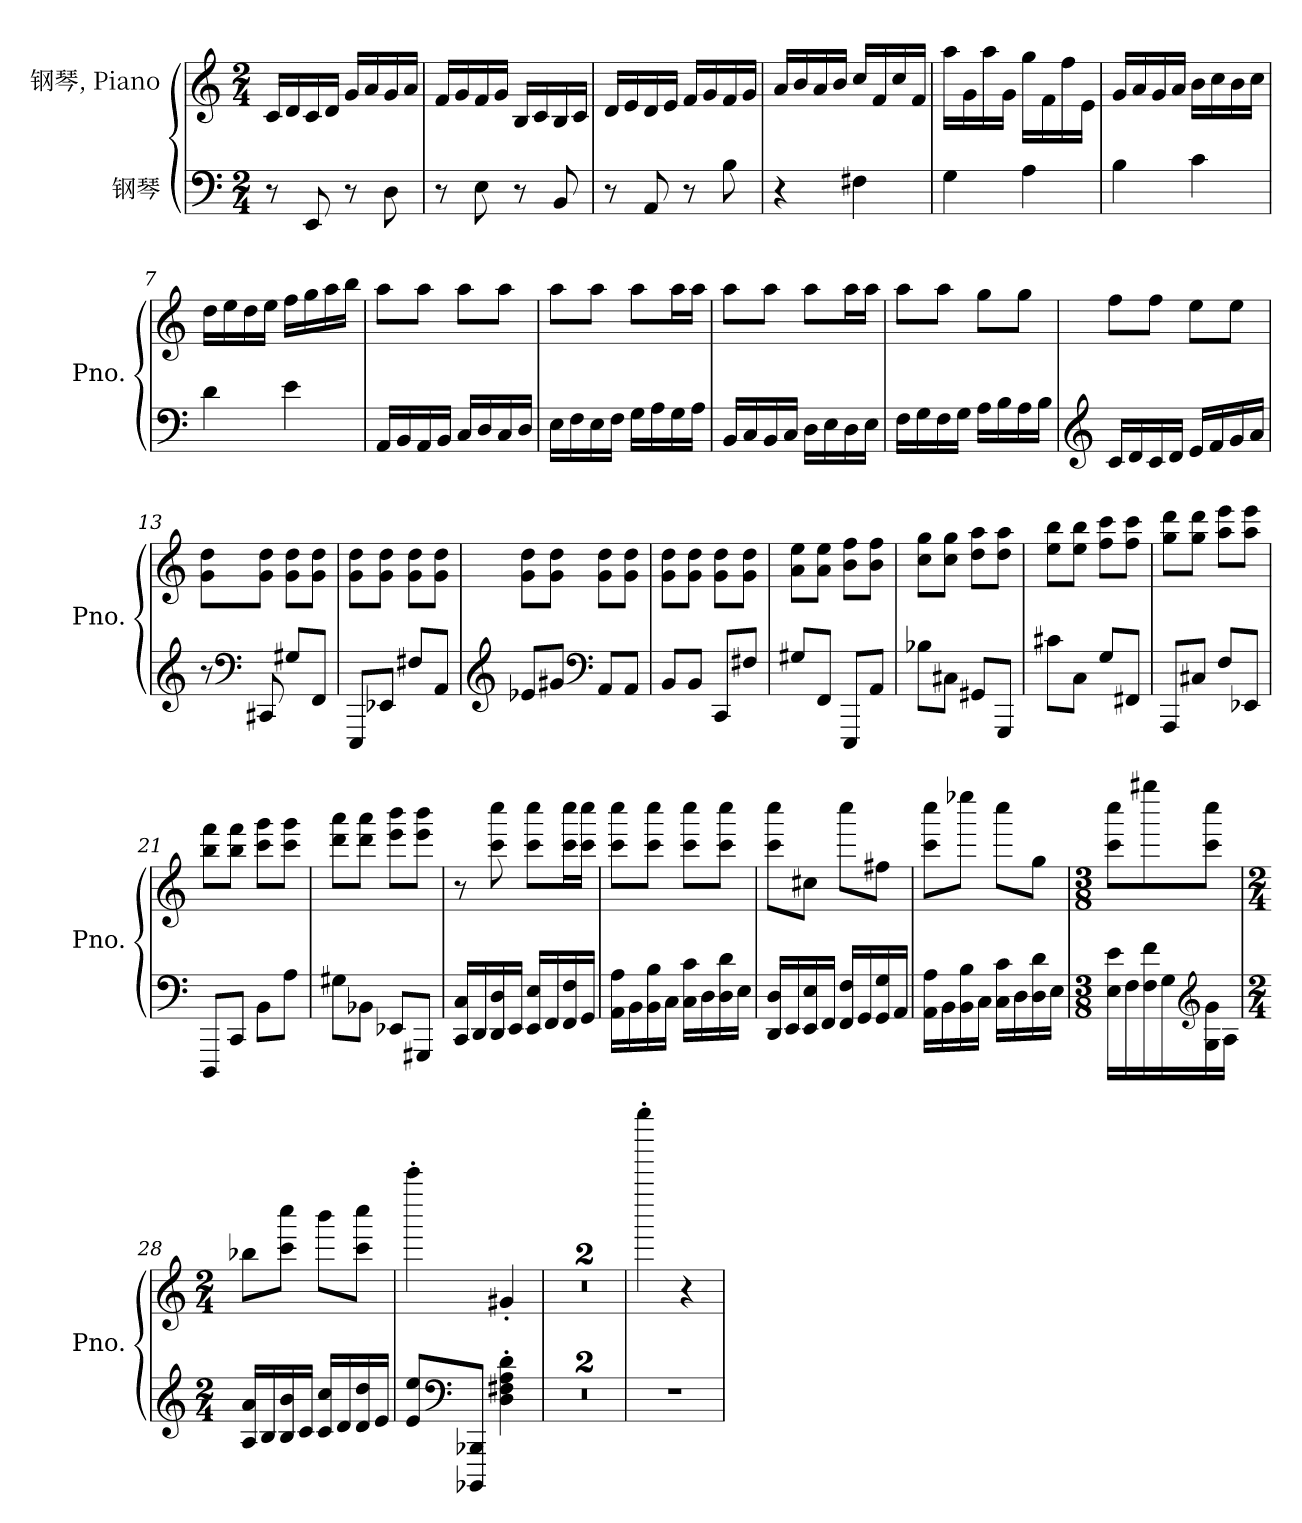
**kern	**kern
*part2	*part1
*staff2	*staff1
*I"钢琴	*I"钢琴, Piano
*	*I'Pno.
*clefF4	*clefG2
*k[]	*k[]
*M2/4	*M2/4
*MM88	*MM88
=1	=1
8r	16c/LL
.	16d/
8EE/	16c/
.	16d/JJ
8r	16g/LL
.	16a/
8D\	16g/
.	16a/JJ
=2	=2
8r	16f/LL
.	16g/
8E\	16f/
.	16g/JJ
8r	16B/LL
.	16c/
8BB/	16B/
.	16c/JJ
=3	=3
8r	16d/LL
.	16e/
8AA/	16d/
.	16e/JJ
8r	16f/LL
.	16g/
8B\	16f/
.	16g/JJ
=4	=4
4r	16a/LL
.	16b/
.	16a/
.	16b/JJ
4F#X\	16cc/LL
.	16f/
.	16cc/
.	16f/JJ
!!LO:LB:g=z
=5	=5
4G\	16aa\LL
.	16g\
.	16aa\
.	16g\JJ
4A\	16gg\LL
.	16f\
.	16ff\
.	16e\JJ
=6	=6
4B\	16g/LL
.	16a/
.	16g/
.	16a/JJ
4c\	16b\LL
.	16cc\
.	16b\
.	16cc\JJ
=7	=7
4d\	16dd\LL
.	16ee\
.	16dd\
.	16ee\JJ
4e\	16ff\LL
.	16gg\
.	16aa\
.	16bb\JJ
=8	=8
16AA/LL	8aa\L
16BB/	.
16AA/	8aa\J
16BB/JJ	.
16C/LL	8aa\L
16D/	.
16C/	8aa\J
16D/JJ	.
=9	=9
16E\LL	8aa\L
16F\	.
16E\	8aa\J
16F\JJ	.
16G\LL	8aa\L
16A\	.
16G\	16aa\L
16A\JJ	16aa\JJ
!!LO:LB:g=z
=10	=10
16BB/LL	8aa\L
16C/	.
16BB/	8aa\J
16C/JJ	.
16D\LL	8aa\L
16E\	.
16D\	16aa\L
16E\JJ	16aa\JJ
=11	=11
16F\LL	8aa\L
16G\	.
16F\	8aa\J
16G\JJ	.
16A\LL	8gg\L
16B\	.
16A\	8gg\J
16B\JJ	.
=12	=12
*clefG2	*
16c/LL	8ff\L
16d/	.
16c/	8ff\J
16d/JJ	.
16e/LL	8ee\L
16f/	.
16g/	8ee\J
16a/JJ	.
=13	=13
8r	8g\ 8dd\L
*clefF4	*
8CC#X/	8g\ 8dd\J
8G#X/L	8g\ 8dd\L
8FF/J	8g\ 8dd\J
=14	=14
8EEE/L	8g\ 8dd\L
8EE-X/J	8g\ 8dd\J
8F#X/L	8g\ 8dd\L
8AA/J	8g\ 8dd\J
!!LO:LB:g=z
=15	=15
*clefG2	*
8e-X/L	8g\ 8dd\L
8g#X/J	8g\ 8dd\J
*clefF4	*
8AA/L	8g\ 8dd\L
8AA/J	8g\ 8dd\J
=16	=16
8BB/L	8g\ 8dd\L
8BB/J	8g\ 8dd\J
8CC/L	8g\ 8dd\L
8F#X/J	8g\ 8dd\J
=17	=17
8G#X/L	8a\ 8ee\L
8FF/J	8a\ 8ee\J
8EEE/L	8b\ 8ff\L
8AA/J	8b\ 8ff\J
=18	=18
8B-X\L	8cc\ 8gg\L
8C#X\J	8cc\ 8gg\J
8GG#X/L	8dd\ 8aa\L
8GGG/J	8dd\ 8aa\J
=19	=19
8c#X\L	8ee\ 8bb\L
8C\J	8ee\ 8bb\J
8G/L	8ff\ 8ccc\L
8FF#X/J	8ff\ 8ccc\J
=20	=20
8AAA/L	8gg\ 8ddd\L
8C#X/J	8gg\ 8ddd\J
8F/L	8aa\ 8eee\L
8EE-X/J	8aa\ 8eee\J
!!LO:LB:g=z
=21	=21
8DDD/L	8bb\ 8fff\L
8CC/J	8bb\ 8fff\J
8BB\L	8ccc\ 8ggg\L
8A\J	8ccc\ 8ggg\J
=22	=22
8G#X\L	8ddd\ 8aaa\L
8BB-X\J	8ddd\ 8aaa\J
8EE-X/L	8eee\ 8bbb\L
8GGG#X/J	8eee\ 8bbb\J
=23	=23
16CC/ 16C/LL	8r
16DD/	.
16DD/ 16D/	8ccc\ 8cccc\
16EE/JJ	.
16EE/ 16E/LL	8ccc\ 8cccc\L
16FF/	.
16FF/ 16F/	16ccc\ 16cccc\L
16GG/JJ	16ccc\ 16cccc\JJ
=24	=24
16AA\ 16A\LL	8ccc\ 8cccc\L
16BB\	.
16BB\ 16B\	8ccc\ 8cccc\J
16C\JJ	.
16C\ 16c\LL	8ccc\ 8cccc\L
16D\	.
16D\ 16d\	8ccc\ 8cccc\J
16E\JJ	.
=25	=25
16DD/ 16D/LL	8ccc\ 8cccc\L
16EE/	.
16EE/ 16E/	8cc#X\J
16FF/JJ	.
16FF/ 16F/LL	8cccc\L
16GG/	.
16GG/ 16G/	8ff#X\J
16AA/JJ	.
!!LO:LB:g=z
=26	=26
16AA\ 16A\LL	8ccc\ 8cccc\L
16BB\	.
16BB\ 16B\	8eeee-X\J
16C\JJ	.
16C\ 16c\LL	8cccc\L
16D\	.
16D\ 16d\	8gg\J
16E\JJ	.
=27	=27
*M3/8	*M3/8
16E\ 16e\LL	8ccc\ 8cccc\L
16F\	.
16F\ 16f\	8gggg#X\
16G\	.
*clefG2	*
16G\ 16g\	8ccc\ 8cccc\J
16A\JJ	.
=28	=28
*M2/4	*M2/4
16A/ 16a/LL	8bb-X\L
16B/	.
16B/ 16b/	8ccc\ 8cccc\J
16c/JJ	.
16c/ 16cc/LL	8bbb\L
16d/	.
16d/ 16dd/	8ccc\ 8cccc\J
16e/JJ	.
=29	=29
8e/ 8ee/L	4ccccc'\
*clefF4	*
8BBBB-X/ 8BBB-X/J	.
4D\' 4F#X\' 4A\' 4d\'	4g#X'/
=30	=30
2r	2r
=31	=31
2r	2r
!!LO:PB:g=z
=32	=32
2r	4gggggg'\
.	4r
=	=
*-	*-
